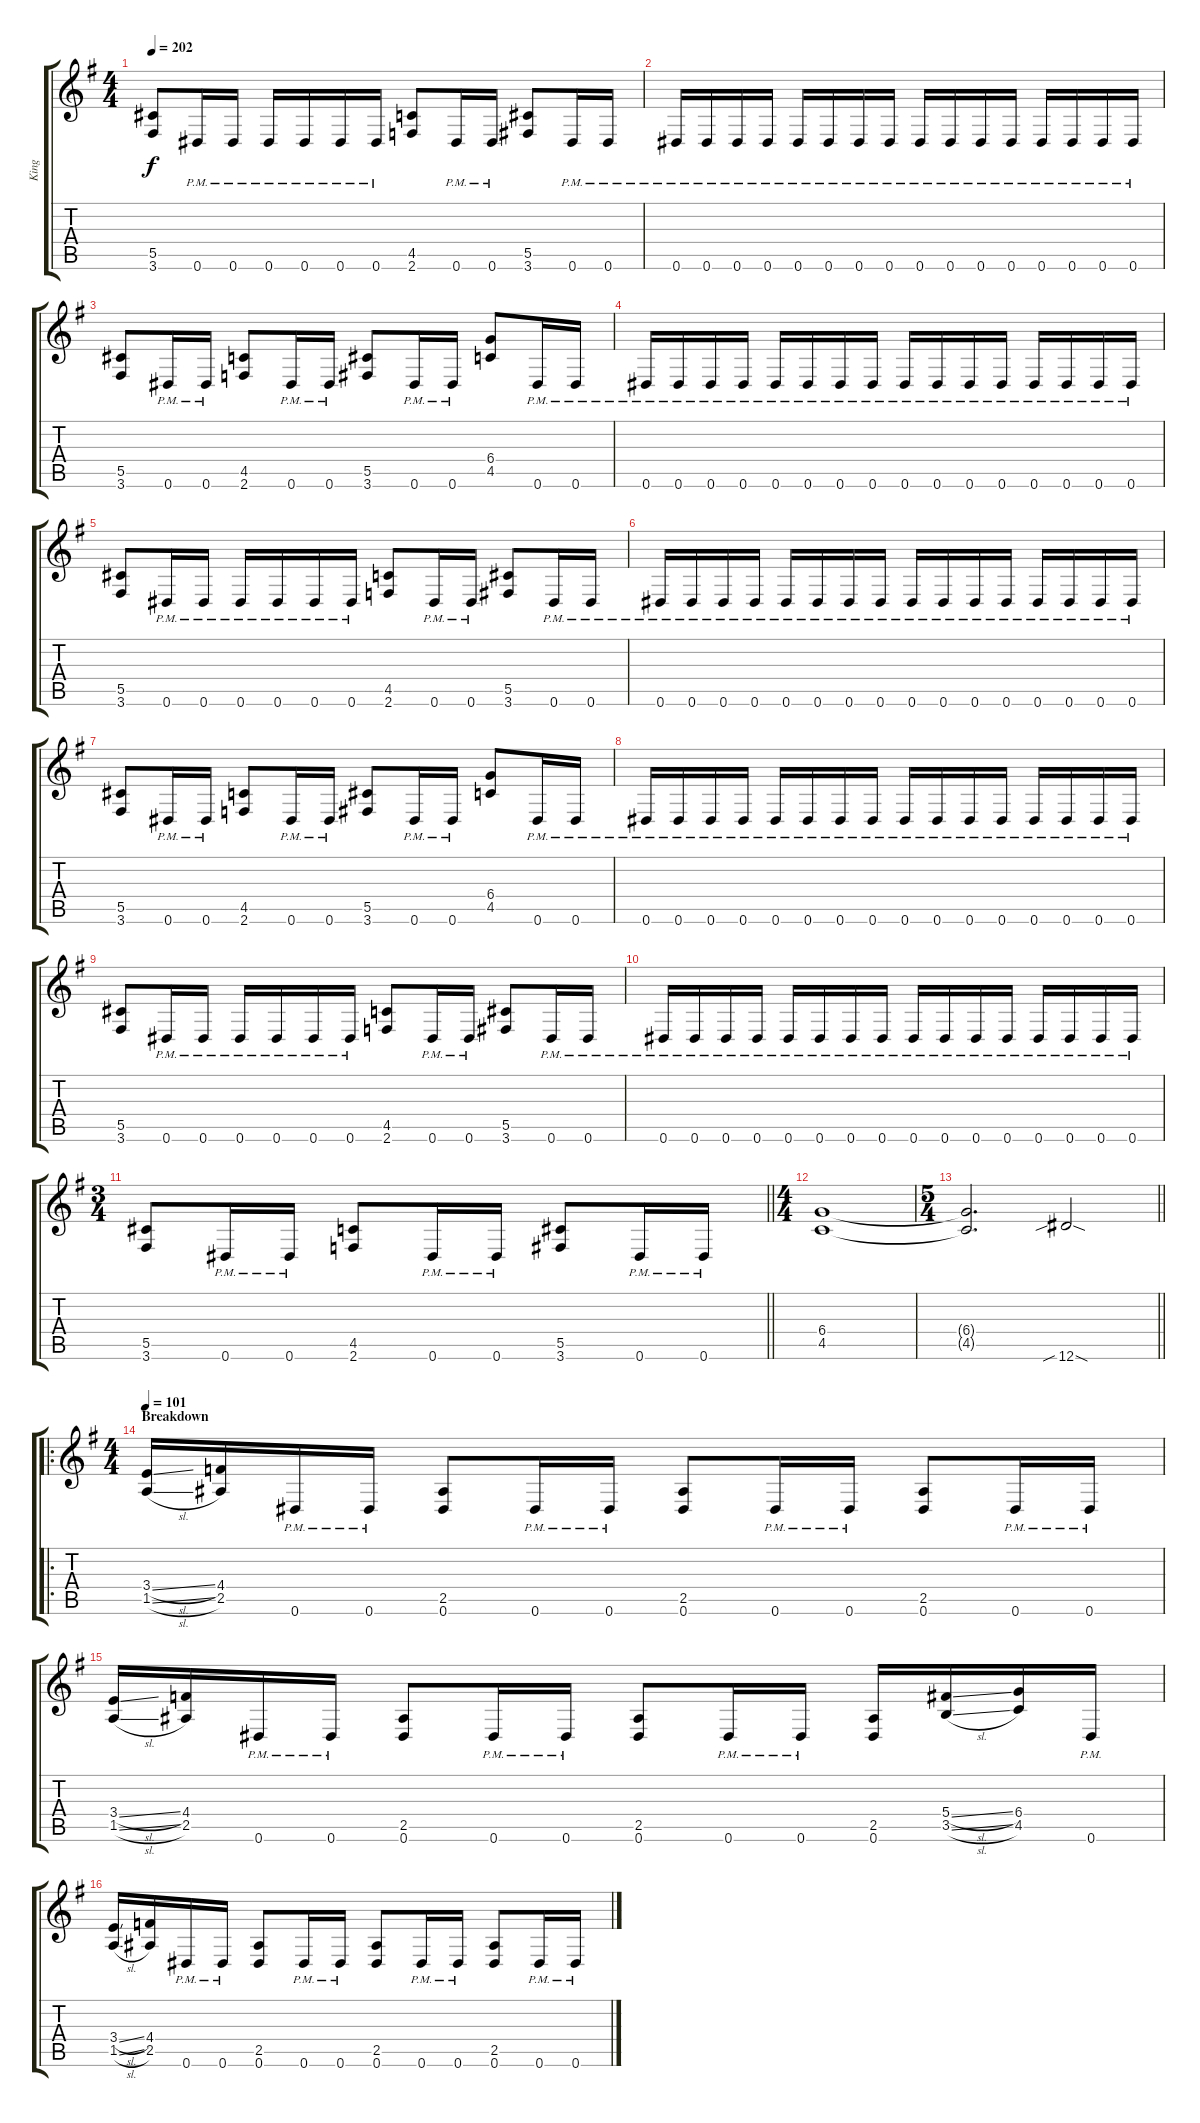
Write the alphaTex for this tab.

\track ("King" "King") {instrument distortionguitar}
\staff {score tabs}
\tuning (Eb4 Bb3 Gb3 Db3 Ab2 Eb2) {hide}
\ts (4 4)
\tempo 202
\clef g2
\ks g
(5.5 3.6).8{dy f} 0.6{pm}.16 0.6{pm}.16 0.6{pm}.16 0.6{pm}.16 0.6{pm}.16 0.6{pm}.16 (4.5 2.6).8 0.6{pm}.16 0.6{pm}.16 (5.5 3.6).8 0.6{pm}.16 0.6{pm}.16 |
0.6{pm}.16 0.6{pm}.16 0.6{pm}.16 0.6{pm}.16 0.6{pm}.16 0.6{pm}.16 0.6{pm}.16 0.6{pm}.16 0.6{pm}.16 0.6{pm}.16 0.6{pm}.16 0.6{pm}.16 0.6{pm}.16 0.6{pm}.16 0.6{pm}.16 0.6{pm}.16 |
(5.5 3.6).8 0.6{pm}.16 0.6{pm}.16 (4.5 2.6).8 0.6{pm}.16 0.6{pm}.16 (5.5 3.6).8 0.6{pm}.16 0.6{pm}.16 (6.4 4.5).8 0.6{pm}.16 0.6{pm}.16 |
0.6{pm}.16 0.6{pm}.16 0.6{pm}.16 0.6{pm}.16 0.6{pm}.16 0.6{pm}.16 0.6{pm}.16 0.6{pm}.16 0.6{pm}.16 0.6{pm}.16 0.6{pm}.16 0.6{pm}.16 0.6{pm}.16 0.6{pm}.16 0.6{pm}.16 0.6{pm}.16 |
(5.5 3.6).8 0.6{pm}.16 0.6{pm}.16 0.6{pm}.16 0.6{pm}.16 0.6{pm}.16 0.6{pm}.16 (4.5 2.6).8 0.6{pm}.16 0.6{pm}.16 (5.5 3.6).8 0.6{pm}.16 0.6{pm}.16 |
0.6{pm}.16 0.6{pm}.16 0.6{pm}.16 0.6{pm}.16 0.6{pm}.16 0.6{pm}.16 0.6{pm}.16 0.6{pm}.16 0.6{pm}.16 0.6{pm}.16 0.6{pm}.16 0.6{pm}.16 0.6{pm}.16 0.6{pm}.16 0.6{pm}.16 0.6{pm}.16 |
(5.5 3.6).8 0.6{pm}.16 0.6{pm}.16 (4.5 2.6).8 0.6{pm}.16 0.6{pm}.16 (5.5 3.6).8 0.6{pm}.16 0.6{pm}.16 (6.4 4.5).8 0.6{pm}.16 0.6{pm}.16 |
0.6{pm}.16 0.6{pm}.16 0.6{pm}.16 0.6{pm}.16 0.6{pm}.16 0.6{pm}.16 0.6{pm}.16 0.6{pm}.16 0.6{pm}.16 0.6{pm}.16 0.6{pm}.16 0.6{pm}.16 0.6{pm}.16 0.6{pm}.16 0.6{pm}.16 0.6{pm}.16 |
(5.5 3.6).8 0.6{pm}.16 0.6{pm}.16 0.6{pm}.16 0.6{pm}.16 0.6{pm}.16 0.6{pm}.16 (4.5 2.6).8 0.6{pm}.16 0.6{pm}.16 (5.5 3.6).8 0.6{pm}.16 0.6{pm}.16 |
0.6{pm}.16 0.6{pm}.16 0.6{pm}.16 0.6{pm}.16 0.6{pm}.16 0.6{pm}.16 0.6{pm}.16 0.6{pm}.16 0.6{pm}.16 0.6{pm}.16 0.6{pm}.16 0.6{pm}.16 0.6{pm}.16 0.6{pm}.16 0.6{pm}.16 0.6{pm}.16 |
\ts (3 4)
\barLineRight lightlight
(5.5 3.6).8 0.6{pm}.16 0.6{pm}.16 (4.5 2.6).8 0.6{pm}.16 0.6{pm}.16 (5.5 3.6).8 0.6{pm}.16 0.6{pm}.16 |
\ts (4 4)
(6.4 4.5).1{volume 14} |
\ts (5 4)
\barLineRight lightlight
(6.4{t} 4.5{t}).2{d} 12.6{sib sod}.2 |
\ro
\ts (4 4)
\section ("" "Breakdown")
\tempo 101
(3.4{sl} 1.5{sl}).16 (4.4 2.5).16 0.6{pm}.16 0.6{pm}.16 (2.5 0.6).8 0.6{pm}.16 0.6{pm}.16 (2.5 0.6).8 0.6{pm}.16 0.6{pm}.16 (2.5 0.6).8 0.6{pm}.16 0.6{pm}.16 |
(3.4{sl} 1.5{sl}).16 (4.4 2.5).16 0.6{pm}.16 0.6{pm}.16 (2.5 0.6).8 0.6{pm}.16 0.6{pm}.16 (2.5 0.6).8 0.6{pm}.16 0.6{pm}.16 (2.5 0.6).16 (5.4{sl} 3.5{sl}).16 (6.4 4.5).16 0.6{pm}.16 |
(3.4{sl} 1.5{sl}).16 (4.4 2.5).16 0.6{pm}.16 0.6{pm}.16 (2.5 0.6).8 0.6{pm}.16 0.6{pm}.16 (2.5 0.6).8 0.6{pm}.16 0.6{pm}.16 (2.5 0.6).8 0.6{pm}.16 0.6{pm}.16
